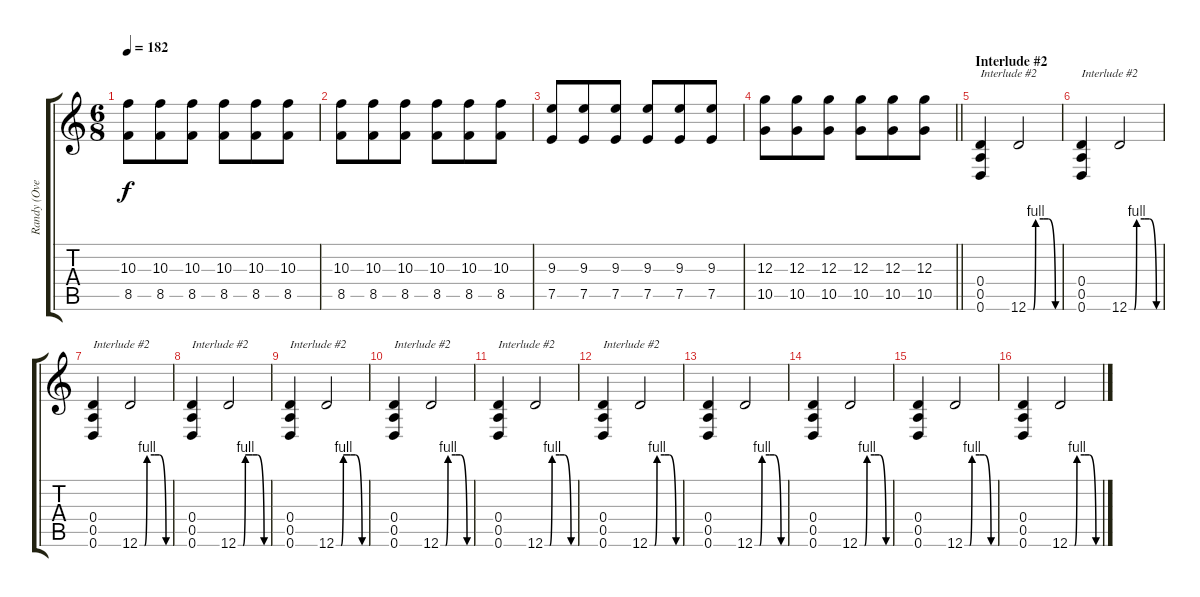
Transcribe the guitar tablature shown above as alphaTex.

\track ("Randy (Overdriven Guitar)" "Randy (Ove") {instrument overdrivenguitar}
\staff {score tabs}
\tuning (E4 B3 G3 D3 A2 D2) {hide}
\ts (6 8)
\tempo 182
\clef g2
\ks c
(10.3 8.5).8{dy f} (10.3 8.5).8 (10.3 8.5).8 (10.3 8.5).8 (10.3 8.5).8 (10.3 8.5).8 |
(10.3 8.5).8 (10.3 8.5).8 (10.3 8.5).8 (10.3 8.5).8 (10.3 8.5).8 (10.3 8.5).8 |
(9.3 7.5).8 (9.3 7.5).8 (9.3 7.5).8 (9.3 7.5).8 (9.3 7.5).8 (9.3 7.5).8 |
\barLineRight lightlight
(12.3 10.5).8 (12.3 10.5).8 (12.3 10.5).8 (12.3 10.5).8 (12.3 10.5).8 (12.3 10.5).8 |
\section ("" "Interlude #2")
(0.4 0.5 0.6).4{txt "Interlude #2"} 12.6{be (custom 0 0 5 0 10 0 15 4 30 4 40 4 54 0 60 0)}.2 |
(0.4 0.5 0.6).4{txt "Interlude #2"} 12.6{be (custom 0 0 5 0 10 0 15 4 30 4 40 4 54 0 60 0)}.2 |
(0.4 0.5 0.6).4{txt "Interlude #2"} 12.6{be (custom 0 0 5 0 10 0 15 4 30 4 40 4 54 0 60 0)}.2 |
(0.4 0.5 0.6).4{txt "Interlude #2"} 12.6{be (custom 0 0 5 0 10 0 15 4 30 4 40 4 54 0 60 0)}.2 |
(0.4 0.5 0.6).4{txt "Interlude #2"} 12.6{be (custom 0 0 5 0 10 0 15 4 30 4 40 4 54 0 60 0)}.2 |
(0.4 0.5 0.6).4{txt "Interlude #2"} 12.6{be (custom 0 0 5 0 10 0 15 4 30 4 40 4 54 0 60 0)}.2 |
(0.4 0.5 0.6).4{txt "Interlude #2"} 12.6{be (custom 0 0 5 0 10 0 15 4 30 4 40 4 54 0 60 0)}.2 |
(0.4 0.5 0.6).4{txt "Interlude #2"} 12.6{be (custom 0 0 5 0 10 0 15 4 30 4 40 4 54 0 60 0)}.2 |
(0.4 0.5 0.6).4 12.6{be (custom 0 0 5 0 10 0 15 4 30 4 40 4 54 0 60 0)}.2 |
(0.4 0.5 0.6).4 12.6{be (custom 0 0 5 0 10 0 15 4 30 4 40 4 54 0 60 0)}.2 |
(0.4 0.5 0.6).4 12.6{be (custom 0 0 5 0 10 0 15 4 30 4 40 4 54 0 60 0)}.2 |
(0.4 0.5 0.6).4 12.6{be (custom 0 0 5 0 10 0 15 4 30 4 40 4 54 0 60 0)}.2
